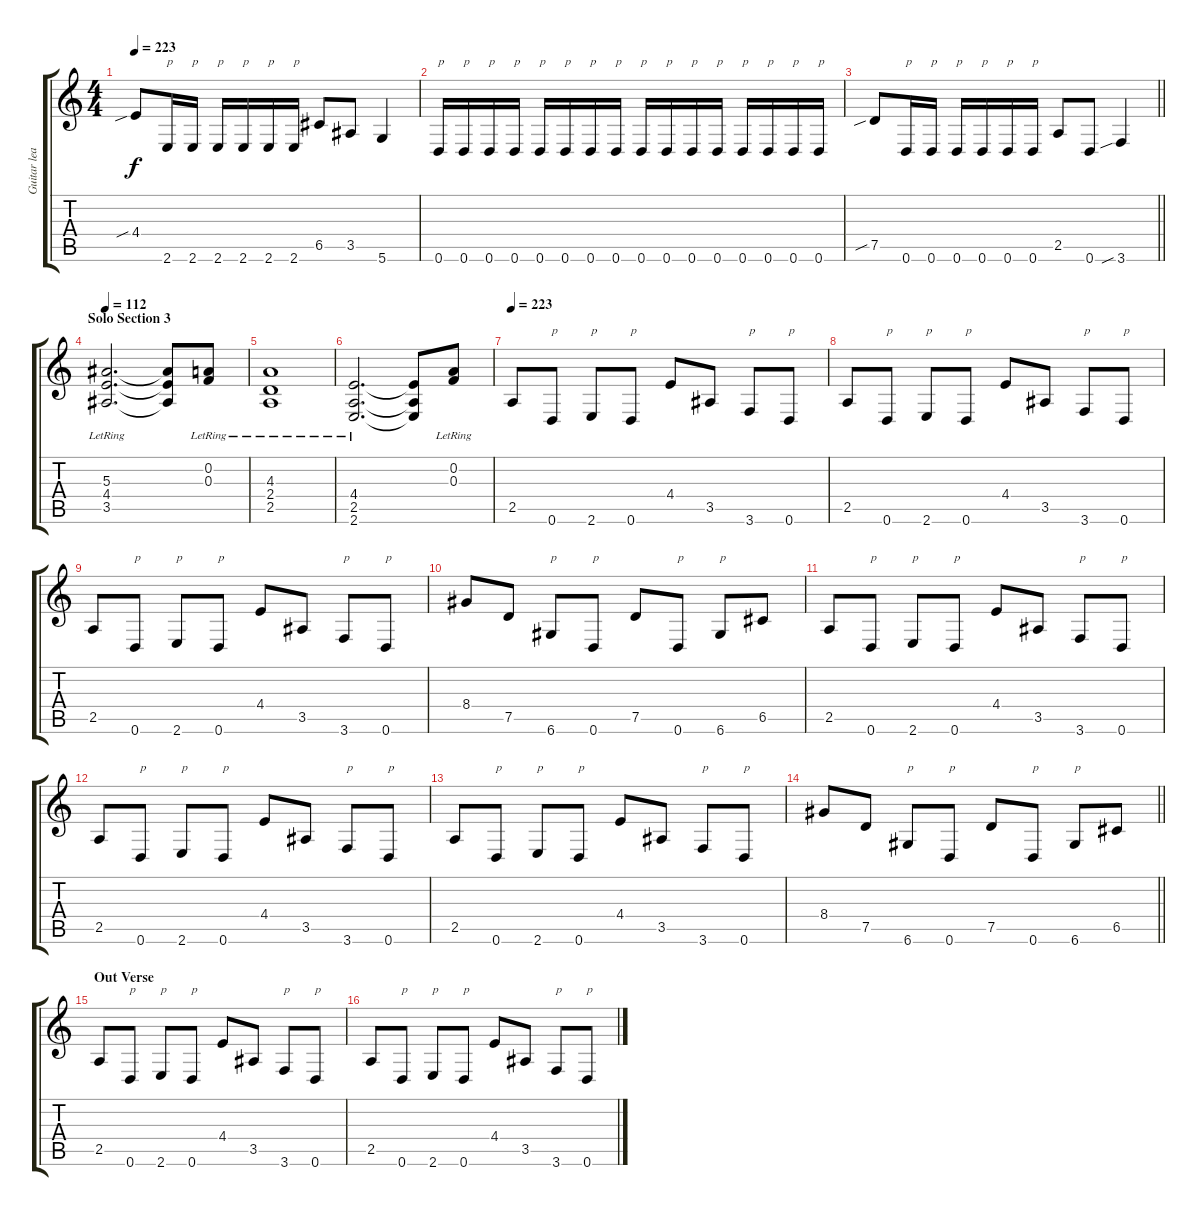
\track ("Guitar lead 1" "Guitar lea") {instrument distortionguitar}
\staff {score tabs}
\tuning (D4 A3 F3 C3 G2 D2) {hide}
\ts (4 4)
\tempo 223
\clef g2
\ks c
4.4{sib}.8{dy f} 2.6.16{txt "p"} 2.6.16{txt "p"} 2.6.16{txt "p"} 2.6.16{txt "p"} 2.6.16{txt "p"} 2.6.16{txt "p"} 6.5.8 3.5.8 5.6.4 |
0.6.16{txt "p"} 0.6.16{txt "p"} 0.6.16{txt "p"} 0.6.16{txt "p"} 0.6.16{txt "p"} 0.6.16{txt "p"} 0.6.16{txt "p"} 0.6.16{txt "p"} 0.6.16{txt "p"} 0.6.16{txt "p"} 0.6.16{txt "p"} 0.6.16{txt "p"} 0.6.16{txt "p"} 0.6.16{txt "p"} 0.6.16{txt "p"} 0.6.16{txt "p"} |
\barLineRight lightlight
7.5{sib}.8 0.6.16{txt "p"} 0.6.16{txt "p"} 0.6.16{txt "p"} 0.6.16{txt "p"} 0.6.16{txt "p"} 0.6.16{txt "p"} 2.5.8 0.6.8 3.6{sib}.4 |
\section ("" "Solo Section 3")
\tempo 112
(5.3{lr} 4.4{lr} 3.5{lr}).2{d} (5.3{t} 4.4{t} 3.5{t}).8 (0.2{lr} 0.3{lr}).8 |
(4.3{lr} 2.4{lr} 2.5{lr}).1 |
(4.4{lr} 2.5{lr} 2.6{lr}).2{d} (4.4{t} 2.5{t} 2.6{t}).8 (0.2{lr} 0.3{lr}).8 |
\tempo 223
2.5.8 0.6.8{txt "p"} 2.6.8{txt "p"} 0.6.8{txt "p"} 4.4.8 3.5.8 3.6.8{txt "p"} 0.6.8{txt "p"} |
2.5.8 0.6.8{txt "p"} 2.6.8{txt "p"} 0.6.8{txt "p"} 4.4.8 3.5.8 3.6.8{txt "p"} 0.6.8{txt "p"} |
2.5.8 0.6.8{txt "p"} 2.6.8{txt "p"} 0.6.8{txt "p"} 4.4.8 3.5.8 3.6.8{txt "p"} 0.6.8{txt "p"} |
8.4.8 7.5.8 6.6.8{txt "p"} 0.6.8{txt "p"} 7.5.8 0.6.8{txt "p"} 6.6.8{txt "p"} 6.5.8 |
2.5.8 0.6.8{txt "p"} 2.6.8{txt "p"} 0.6.8{txt "p"} 4.4.8 3.5.8 3.6.8{txt "p"} 0.6.8{txt "p"} |
2.5.8 0.6.8{txt "p"} 2.6.8{txt "p"} 0.6.8{txt "p"} 4.4.8 3.5.8 3.6.8{txt "p"} 0.6.8{txt "p"} |
2.5.8 0.6.8{txt "p"} 2.6.8{txt "p"} 0.6.8{txt "p"} 4.4.8 3.5.8 3.6.8{txt "p"} 0.6.8{txt "p"} |
\barLineRight lightlight
8.4.8 7.5.8 6.6.8{txt "p"} 0.6.8{txt "p"} 7.5.8 0.6.8{txt "p"} 6.6.8{txt "p"} 6.5.8 |
\section ("" "Out Verse")
2.5.8 0.6.8{txt "p"} 2.6.8{txt "p"} 0.6.8{txt "p"} 4.4.8 3.5.8 3.6.8{txt "p"} 0.6.8{txt "p"} |
2.5.8 0.6.8{txt "p"} 2.6.8{txt "p"} 0.6.8{txt "p"} 4.4.8 3.5.8 3.6.8{txt "p"} 0.6.8{txt "p"}
